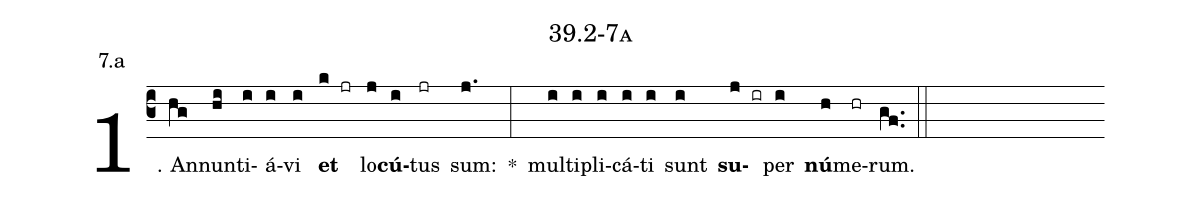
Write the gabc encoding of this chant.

name: 39.2-7a;
annotation: 7.a;
%%
(c3)1. An(hg)nun(hi)ti(i)á(i)vi(i) <b>et</b>(k jr) lo(j)<b>cú</b>(i)tus(jr) sum:(j.) *(:) mul(i)ti(i)pli(i)cá(i)ti(i) sunt(i) <b>su</b>(j ir)per(i) <b>nú</b>(h)me(hr)rum.(gf..) (::)


%E(i) u(i) o(j) u(i) a(h) e.(gf..) (::)
